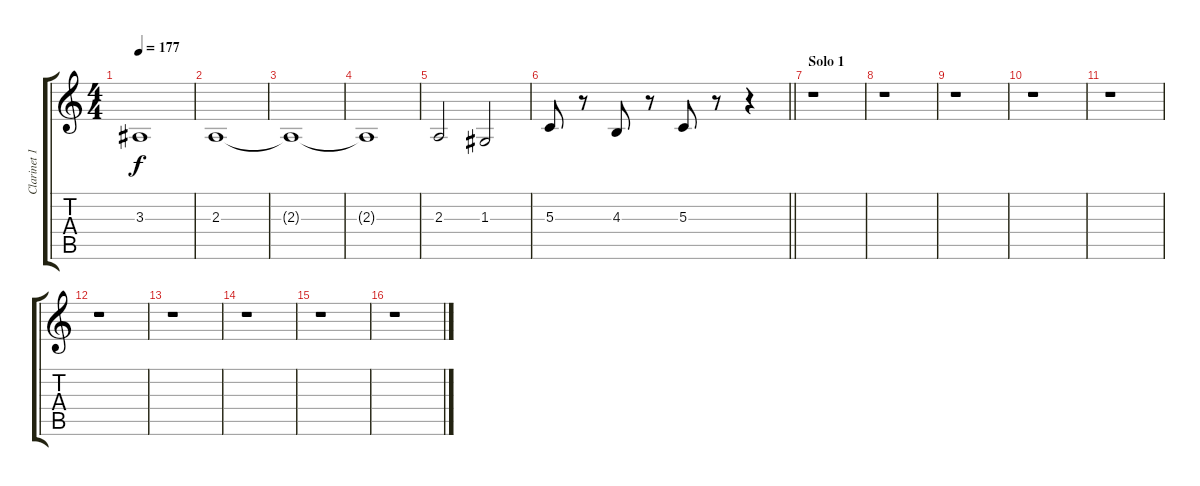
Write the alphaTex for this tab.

\track ("Clarinet 1" "Clarinet 1") {instrument clarinet}
\staff {score tabs}
\tuning (E4 B3 G3 D3 A2 E2) {hide}
\ts (4 4)
\tempo 177
\clef g2
\ks c
3.3.1{dy f} |
2.3.1 |
2.3{t}.1 |
2.3{t}.1 |
2.3.2 1.3.2 |
\barLineRight lightlight
5.3.8 r.8 4.3.8 r.8 5.3.8 r.8 r.4 |
\section ("" "Solo 1")
r.1 |
r.1 |
r.1 |
r.1 |
r.1 |
r.1 |
r.1 |
r.1 |
r.1 |
r.1
